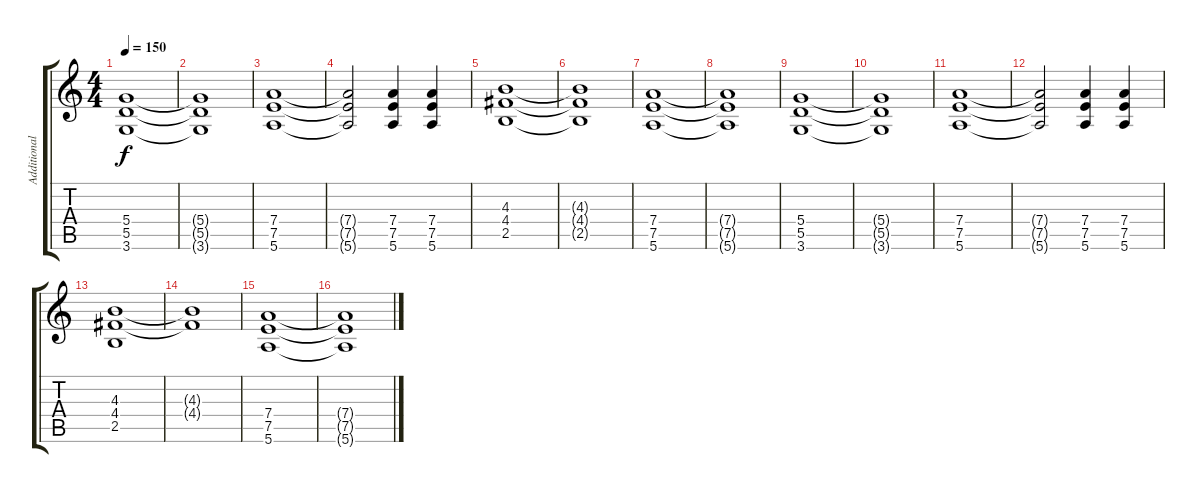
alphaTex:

\track ("Additional Guitar" "Additional") {instrument distortionguitar}
\staff {score tabs}
\tuning (E4 B3 G3 D3 A2 E2) {hide}
\ts (4 4)
\tempo 150
\clef g2
\ks c
(5.4 5.5 3.6).1{dy f} |
(5.4{t} 5.5{t} 3.6{t}).1 |
(7.4 7.5 5.6).1 |
(7.4{t} 7.5{t} 5.6{t}).2 (7.4 7.5 5.6).4 (7.4 7.5 5.6).4 |
(4.3 4.4 2.5).1 |
(4.3{t} 4.4{t} 2.5{t}).1 |
(7.4 7.5 5.6).1 |
(7.4{t} 7.5{t} 5.6{t}).1 |
(5.4 5.5 3.6).1 |
(5.4{t} 5.5{t} 3.6{t}).1 |
(7.4 7.5 5.6).1 |
(7.4{t} 7.5{t} 5.6{t}).2 (7.4 7.5 5.6).4 (7.4 7.5 5.6).4 |
(4.3 4.4 2.5).1 |
(4.3{t} 4.4{t}).1 |
(7.4 7.5 5.6).1 |
(7.4{t} 7.5{t} 5.6{t}).1
